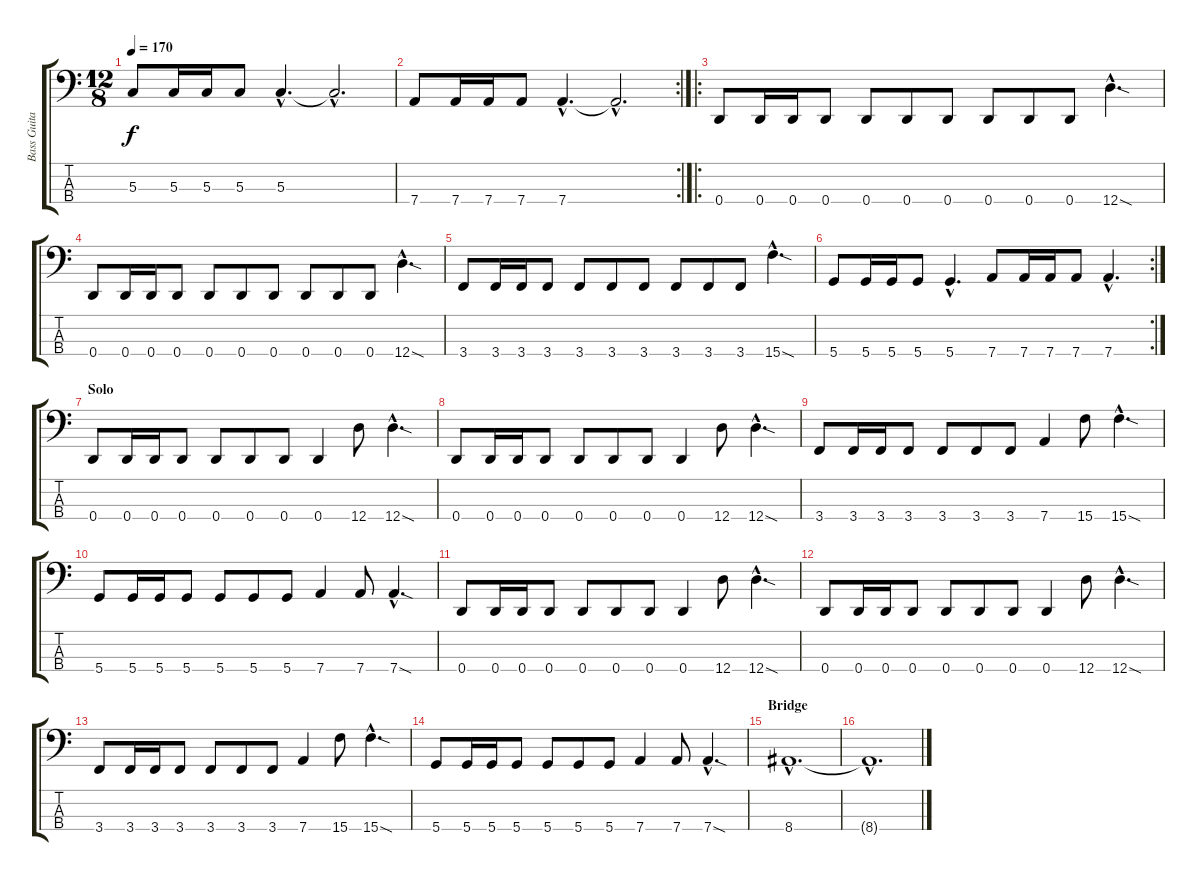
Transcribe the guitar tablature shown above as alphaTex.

\track ("Bass Guitar" "Bass Guita") {instrument electricbassfinger}
\staff {score tabs}
\tuning (F2 C2 G1 D1) {hide}
\ts (12 8)
\tempo 170
\clef f4
\ks c
5.3.8{dy f} 5.3.16 5.3.16 5.3.8 5.3{hac}.4{d} 5.3{hac t}.2{d} |
\rc 2
7.4.8 7.4.16 7.4.16 7.4.8 7.4{hac}.4{d} 7.4{hac t}.2{d} |
\ro
0.4.8 0.4.16 0.4.16 0.4.8 0.4.8 0.4.8 0.4.8 0.4.8 0.4.8 0.4.8 12.4{sod hac}.4{d} |
0.4.8 0.4.16 0.4.16 0.4.8 0.4.8 0.4.8 0.4.8 0.4.8 0.4.8 0.4.8 12.4{sod hac}.4{d} |
3.4.8 3.4.16 3.4.16 3.4.8 3.4.8 3.4.8 3.4.8 3.4.8 3.4.8 3.4.8 15.4{sod hac}.4{d} |
\rc 2
5.4.8 5.4.16 5.4.16 5.4.8 5.4{hac}.4{d} 7.4.8 7.4.16 7.4.16 7.4.8 7.4{hac}.4{d} |
\section ("" "Solo")
0.4.8 0.4.16 0.4.16 0.4.8 0.4.8 0.4.8 0.4.8 0.4.4 12.4.8 12.4{sod hac}.4{d} |
0.4.8 0.4.16 0.4.16 0.4.8 0.4.8 0.4.8 0.4.8 0.4.4 12.4.8 12.4{sod hac}.4{d} |
3.4.8 3.4.16 3.4.16 3.4.8 3.4.8 3.4.8 3.4.8 7.4.4 15.4.8 15.4{sod hac}.4{d} |
5.4.8 5.4.16 5.4.16 5.4.8 5.4.8 5.4.8 5.4.8 7.4.4 7.4.8 7.4{sod hac}.4{d} |
0.4.8 0.4.16 0.4.16 0.4.8 0.4.8 0.4.8 0.4.8 0.4.4 12.4.8 12.4{sod hac}.4{d} |
0.4.8 0.4.16 0.4.16 0.4.8 0.4.8 0.4.8 0.4.8 0.4.4 12.4.8 12.4{sod hac}.4{d} |
3.4.8 3.4.16 3.4.16 3.4.8 3.4.8 3.4.8 3.4.8 7.4.4 15.4.8 15.4{sod hac}.4{d} |
5.4.8 5.4.16 5.4.16 5.4.8 5.4.8 5.4.8 5.4.8 7.4.4 7.4.8 7.4{sod hac}.4{d} |
\section ("" "Bridge")
8.4{hac}.1{d} |
8.4{hac t}.1{d}
